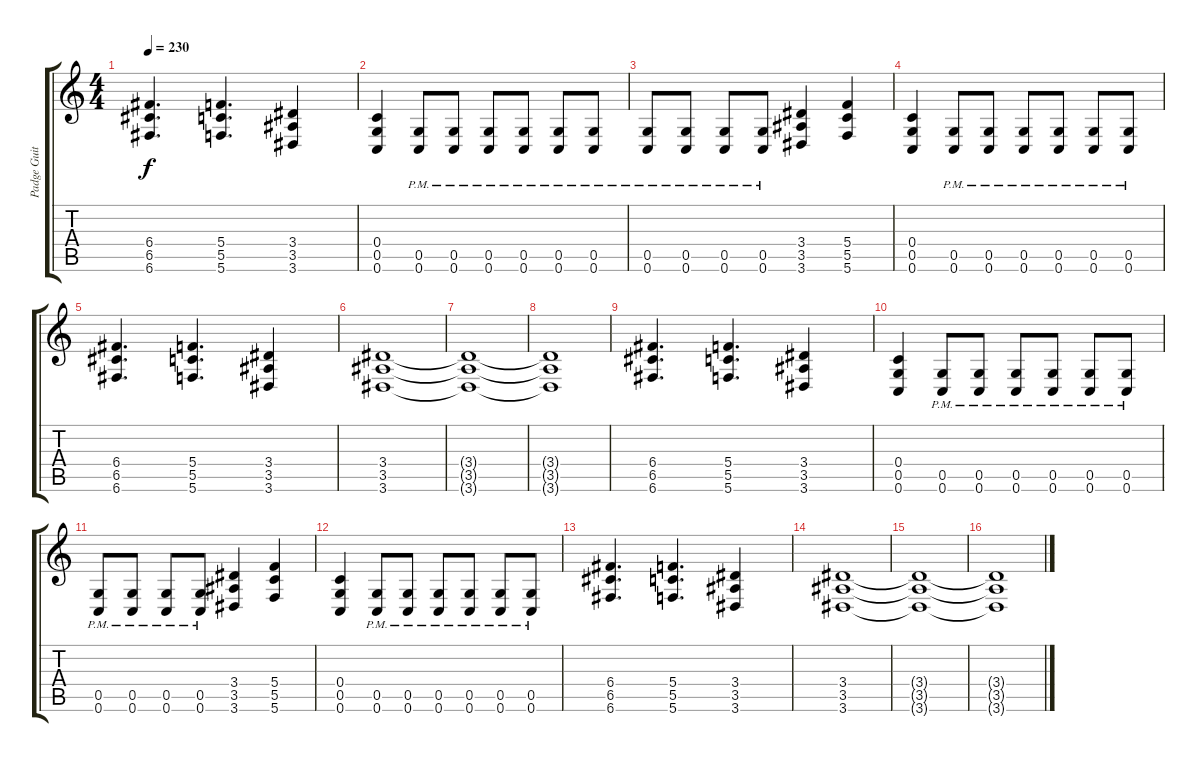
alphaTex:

\track ("Padge Guitar" "Padge Guit") {instrument distortionguitar}
\staff {score tabs}
\tuning (D4 A3 F3 C3 G2 C2) {hide}
\ts (4 4)
\section ("" "")
\tempo 230
\clef g2
\ks c
(6.4 6.5 6.6).4{d dy f} (5.4 5.5 5.6).4{d} (3.4 3.5 3.6).4 |
(0.4 0.5 0.6).4 (0.5{pm} 0.6).8 (0.5{pm} 0.6{pm}).8 (0.5{pm} 0.6{pm}).8 (0.5{pm} 0.6{pm}).8 (0.5{pm} 0.6{pm}).8 (0.5{pm} 0.6{pm}).8 |
(0.5{pm} 0.6{pm}).8 (0.5{pm} 0.6{pm}).8 (0.5{pm} 0.6{pm}).8 (0.5{pm} 0.6{pm}).8 (3.4 3.5 3.6).4 (5.4 5.5 5.6).4 |
(0.4 0.5 0.6).4 (0.5{pm} 0.6{pm}).8 (0.5{pm} 0.6{pm}).8 (0.5{pm} 0.6{pm}).8 (0.5{pm} 0.6{pm}).8 (0.5{pm} 0.6{pm}).8 (0.5{pm} 0.6).8 |
(6.4 6.5 6.6).4{d} (5.4 5.5 5.6).4{d} (3.4 3.5 3.6).4 |
(3.4 3.5 3.6).1 |
(3.4{t} 3.5{t} 3.6{t}).1 |
(3.4{t} 3.5{t} 3.6{t}).1 |
(6.4 6.5 6.6).4{d} (5.4 5.5 5.6).4{d} (3.4 3.5 3.6).4 |
(0.4 0.5 0.6).4 (0.5{pm} 0.6).8 (0.5{pm} 0.6{pm}).8 (0.5{pm} 0.6{pm}).8 (0.5{pm} 0.6{pm}).8 (0.5{pm} 0.6{pm}).8 (0.5{pm} 0.6{pm}).8 |
(0.5{pm} 0.6{pm}).8 (0.5{pm} 0.6{pm}).8 (0.5{pm} 0.6{pm}).8 (0.5{pm} 0.6{pm}).8 (3.4 3.5 3.6).4 (5.4 5.5 5.6).4 |
(0.4 0.5 0.6).4 (0.5{pm} 0.6{pm}).8 (0.5{pm} 0.6{pm}).8 (0.5{pm} 0.6{pm}).8 (0.5{pm} 0.6{pm}).8 (0.5{pm} 0.6{pm}).8 (0.5{pm} 0.6).8 |
(6.4 6.5 6.6).4{d} (5.4 5.5 5.6).4{d} (3.4 3.5 3.6).4 |
(3.4 3.5 3.6).1 |
(3.4{t} 3.5{t} 3.6{t}).1 |
(3.4{t} 3.5{t} 3.6{t}).1
